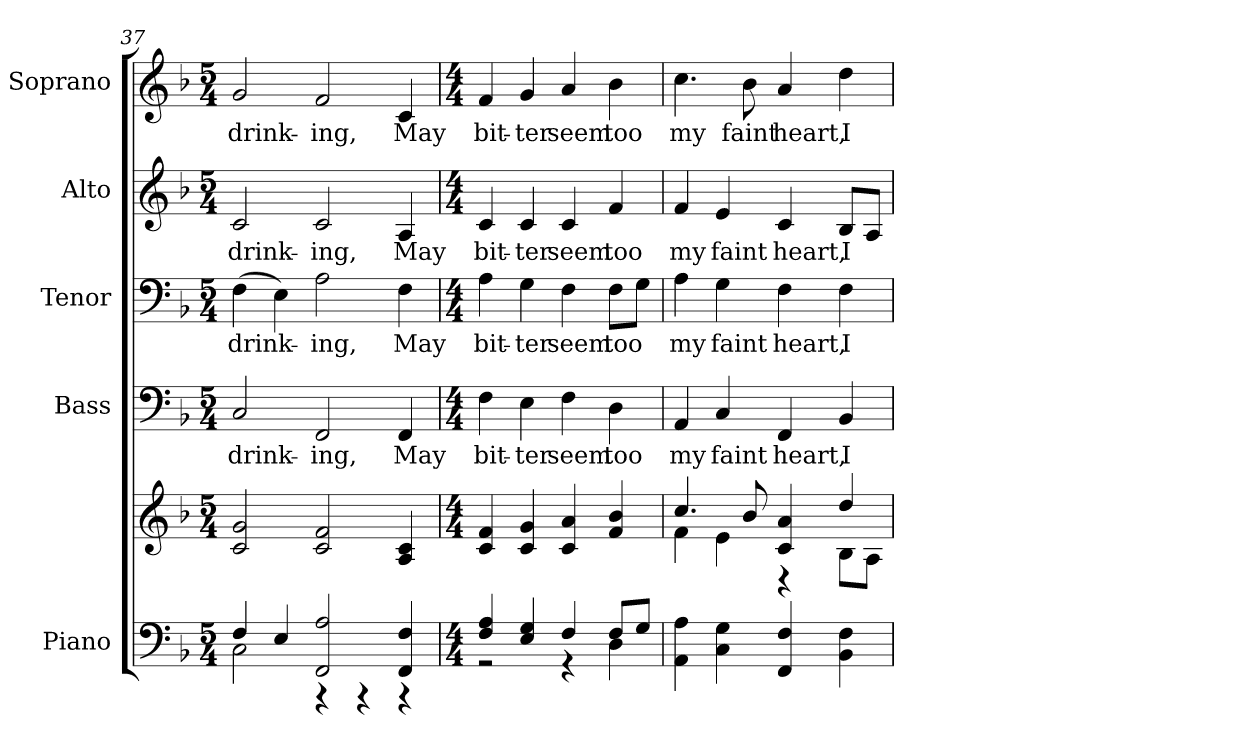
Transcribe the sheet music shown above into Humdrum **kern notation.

**kern	**kern	**kern	**text	**kern	**text	**kern	**text	**kern	**text
*part5	*part5	*part4	*part4	*part3	*part3	*part2	*part2	*part1	*part1
*staff6	*staff5	*staff4	*staff4	*staff3	*staff3	*staff2	*staff2	*staff1	*staff1
*I"Piano	*	*I"Bass	*	*I"Tenor	*	*I"Alto	*	*I"Soprano	*
*I'Pno.	*	*I'B.	*	*I'T.	*	*I'A.	*	*I'S.	*
*clefF4	*clefG2	*clefF4	*	*clefF4	*	*clefG2	*	*clefG2	*
*k[b-]	*k[b-]	*k[b-]	*	*k[b-]	*	*k[b-]	*	*k[b-]	*
*F:	*F:	*F:	*	*F:	*	*F:	*	*F:	*
*M5/4	*M5/4	*M5/4	*	*M5/4	*	*M5/4	*	*M5/4	*
=37	=37	=37	=37	=37	=37	=37	=37	=37	=37
*^	*	*	*	*	*	*	*	*	*
!	!	!	!	!LO:LY:b:color=#000000	!	!	!	!	!	!
!	!	!	!	!	!	!LO:LY:b:color=#000000	!	!	!	!
!	!	!	!	!	!	!	!	!LO:LY:b:color=#000000	!	!
!	!	!	!	!	!	!	!	!	!	!LO:LY:b:color=#000000
4Fi/	2Ci\	2ci/ 2gi	2Ci/	drink-	(4Fi\	drink-	2ci/	drink-	2gi/	drink-
4Ei/	.	.	.	.	4Ei\)	.	.	.	.	.
!	!	!	!	!LO:LY:b:color=#000000	!	!	!	!	!	!
!	!	!	!	!	!	!LO:LY:b:color=#000000	!	!	!	!
!	!	!	!	!	!	!	!	!LO:LY:b:color=#000000	!	!
!	!	!	!	!	!	!	!	!	!	!LO:LY:b:color=#000000
2FFi/ 2Ai	4r	2ci/ 2fi	2FFi/	-ing,	2Ai\	-ing,	2ci/	-ing,	2fi/	-ing,
.	4r	.	.	.	.	.	.	.	.	.
!	!	!	!	!LO:LY:b:color=#000000	!	!	!	!	!	!
!	!	!	!	!	!	!LO:LY:b:color=#000000	!	!	!	!
!	!	!	!	!	!	!	!	!LO:LY:b:color=#000000	!	!
!	!	!	!	!	!	!	!	!	!	!LO:LY:b:color=#000000
4FFi/ 4Fi	4r	4Ai/ 4ci	4FFi/	May	4Fi\	May	4Ai/	May	4ci/	May
!!LO:PB:g=z
=38	=38	=38	=38	=38	=38	=38	=38	=38	=38	=38
*M4/4	*	*M4/4	*M4/4	*	*M4/4	*	*M4/4	*	*M4/4	*
!	!	!	!	!LO:LY:b:color=#000000	!	!	!	!	!	!
!	!	!	!	!	!	!LO:LY:b:color=#000000	!	!	!	!
!	!	!	!	!	!	!	!	!LO:LY:b:color=#000000	!	!
!	!	!	!	!	!	!	!	!	!	!LO:LY:b:color=#000000
4Fi/ 4Ai	2r	4ci/ 4fi	4Fi\	bit-	4Ai\	bit-	4ci/	bit-	4fi/	bit-
!	!	!	!	!LO:LY:b:color=#000000	!	!	!	!	!	!
!	!	!	!	!	!	!LO:LY:b:color=#000000	!	!	!	!
!	!	!	!	!	!	!	!	!LO:LY:b:color=#000000	!	!
!	!	!	!	!	!	!	!	!	!	!LO:LY:b:color=#000000
4Ei/ 4Gi	.	4ci/ 4gi	4Ei\	-ter	4Gi\	-ter	4ci/	-ter	4gi/	-ter
!	!	!	!	!LO:LY:b:color=#000000	!	!	!	!	!	!
!	!	!	!	!	!	!LO:LY:b:color=#000000	!	!	!	!
!	!	!	!	!	!	!	!	!LO:LY:b:color=#000000	!	!
!	!	!	!	!	!	!	!	!	!	!LO:LY:b:color=#000000
4Fi/	4r	4ci/ 4ai	4Fi\	seem	4Fi\	seem	4ci/	seem	4ai/	seem
!	!	!	!	!LO:LY:b:color=#000000	!	!	!	!	!	!
!	!	!	!	!	!	!LO:LY:b:color=#000000	!	!	!	!
!	!	!	!	!	!	!	!	!LO:LY:b:color=#000000	!	!
!	!	!	!	!	!	!	!	!	!	!LO:LY:b:color=#000000
8Fi/L	4Di\	4fi/ 4b-i	4Di\	too	8Fi\L	too	4fi/	too	4b-i\	too
8Gi/J	.	.	.	.	8Gi\J	.	.	.	.	.
*v	*v	*	*	*	*	*	*	*	*	*
=39	=39	=39	=39	=39	=39	=39	=39	=39	=39
*	*^	*	*	*	*	*	*	*	*
!	!	!	!	!LO:LY:b:color=#000000	!	!	!	!	!	!
!	!	!	!	!	!	!LO:LY:b:color=#000000	!	!	!	!
!	!	!	!	!	!	!	!	!LO:LY:b:color=#000000	!	!
!	!	!	!	!	!	!	!	!	!	!LO:LY:b:color=#000000
4AAi\ 4Ai	4.cci/	4fi\	4AAi/	my	4Ai\	my	4fi/	my	4.cci\	my
!	!	!	!	!LO:LY:b:color=#000000	!	!	!	!	!	!
!	!	!	!	!	!	!LO:LY:b:color=#000000	!	!	!	!
!	!	!	!	!	!	!	!	!LO:LY:b:color=#000000	!	!
4Ci\ 4Gi	.	4ei\	4Ci/	faint	4Gi\	faint	4ei/	faint	.	.
!	!	!	!	!	!	!	!	!	!	!LO:LY:b:color=#000000
.	8b-i/	.	.	.	.	.	.	.	8b-i\	faint
!	!	!	!	!LO:LY:b:color=#000000	!	!	!	!	!	!
!	!	!	!	!	!	!LO:LY:b:color=#000000	!	!	!	!
!	!	!	!	!	!	!	!	!LO:LY:b:color=#000000	!	!
!	!	!	!	!	!	!	!	!	!	!LO:LY:b:color=#000000
4FFi/ 4Fi	4ci/ 4ai	4r	4FFi/	heart,	4Fi\	heart,	4ci/	heart,	4ai/	heart,
!	!	!	!	!LO:LY:b:color=#000000	!	!	!	!	!	!
!	!	!	!	!	!	!LO:LY:b:color=#000000	!	!	!	!
!	!	!	!	!	!	!	!	!LO:LY:b:color=#000000	!	!
!	!	!	!	!	!	!	!	!	!	!LO:LY:b:color=#000000
4BB-i\ 4Fi	4ddi/	8B-i\L	4BB-i/	I	4Fi\	I	8B-i/L	I	4ddi\	I
.	.	8Ai\J	.	.	.	.	8Ai/J	.	.	.
*	*v	*v	*	*	*	*	*	*	*	*
=	=	=	=	=	=	=	=	=	=
*-	*-	*-	*-	*-	*-	*-	*-	*-	*-
